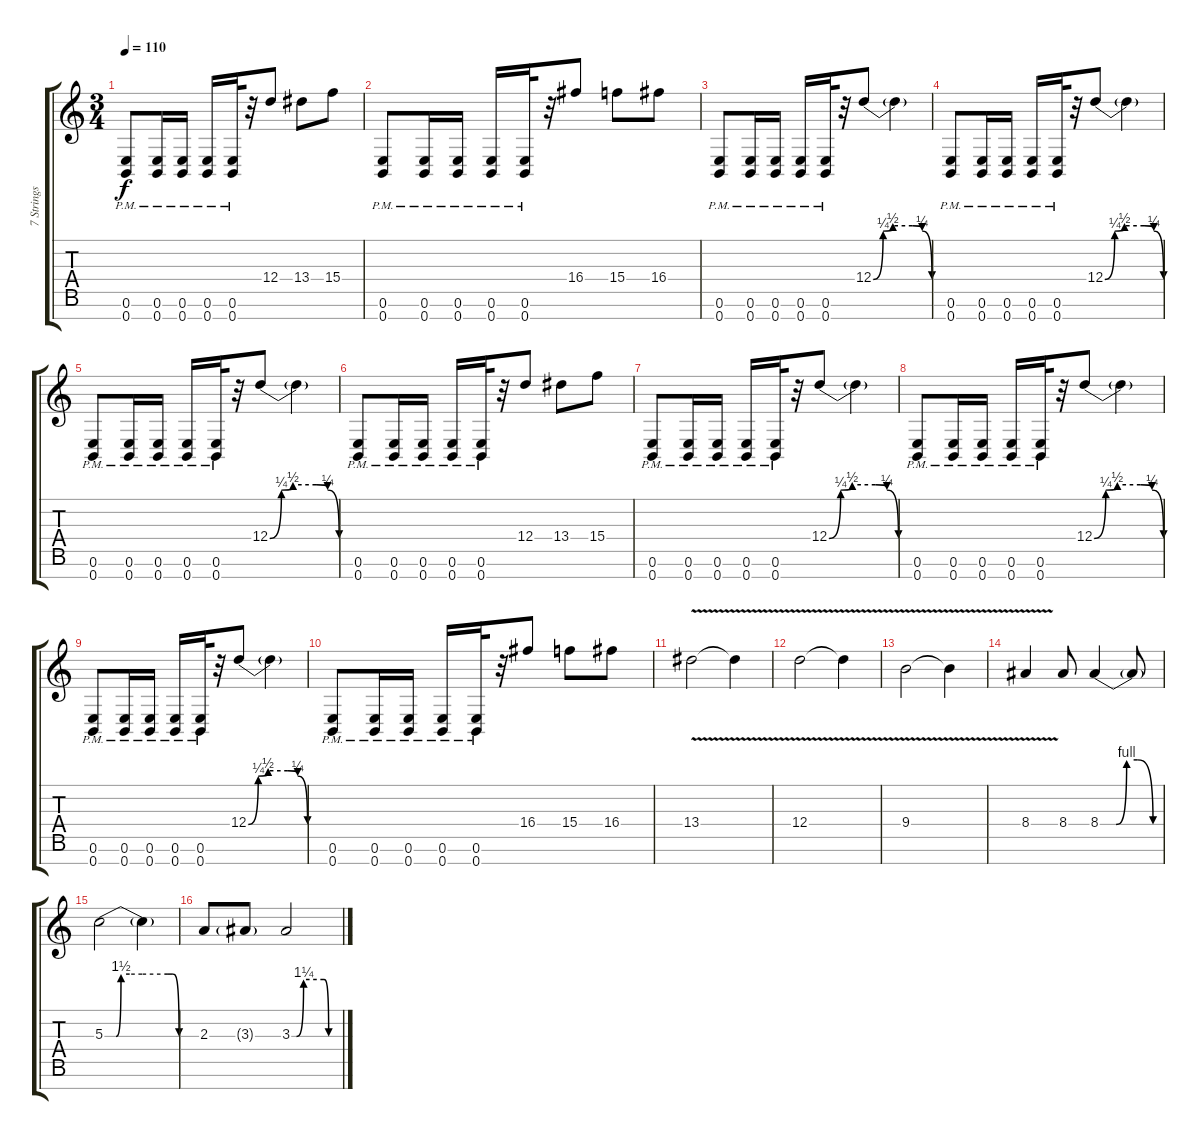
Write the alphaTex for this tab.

\track ("7 Strings Electric Guitar StandardTuning" "7 Strings ") {instrument distortionguitar}
\staff {score tabs}
\tuning (E4 B3 G3 D3 A2 E2 B1) {hide}
\ts (3 4)
\tempo 110
\clef g2
\ks c
(0.6 0.7{pm}).8{dy f} (0.6 0.7{pm}).16 (0.6 0.7{pm}).16 (0.6 0.7{pm}).16 (0.6 0.7{pm}).32 r.32 12.4.8 13.4.8 15.4.8 |
(0.6 0.7{pm}).8 (0.6 0.7{pm}).16 (0.6 0.7{pm}).16 (0.6 0.7{pm}).16 (0.6 0.7{pm}).32 r.32 16.4.8 15.4.8 16.4.8 |
(0.6 0.7{pm}).8 (0.6 0.7{pm}).16 (0.6 0.7{pm}).16 (0.6 0.7{pm}).16 (0.6 0.7{pm}).32 r.32 12.4{be (custom 0 0 10 1 20 2 40 2 50 1 60 0)}.8 12.4{t}.4 |
(0.6 0.7{pm}).8 (0.6 0.7{pm}).16 (0.6 0.7{pm}).16 (0.6 0.7{pm}).16 (0.6 0.7{pm}).32 r.32 12.4{be (custom 0 0 10 1 20 2 40 2 50 1 60 0)}.8 12.4{t}.4 |
(0.6 0.7{pm}).8 (0.6 0.7{pm}).16 (0.6 0.7{pm}).16 (0.6 0.7{pm}).16 (0.6 0.7{pm}).32 r.32 12.4{be (custom 0 0 10 1 20 2 40 2 50 1 60 0)}.8 12.4{t}.4 |
(0.6 0.7{pm}).8 (0.6 0.7{pm}).16 (0.6 0.7{pm}).16 (0.6 0.7{pm}).16 (0.6 0.7{pm}).32 r.32 12.4.8 13.4.8 15.4.8 |
(0.6 0.7{pm}).8 (0.6 0.7{pm}).16 (0.6 0.7{pm}).16 (0.6 0.7{pm}).16 (0.6 0.7{pm}).32 r.32 12.4{be (custom 0 0 10 1 20 2 40 2 50 1 60 0)}.8 12.4{t}.4 |
(0.6 0.7{pm}).8 (0.6 0.7{pm}).16 (0.6 0.7{pm}).16 (0.6 0.7{pm}).16 (0.6 0.7{pm}).32 r.32 12.4{be (custom 0 0 10 1 20 2 40 2 50 1 60 0)}.8 12.4{t}.4 |
(0.6 0.7{pm}).8 (0.6 0.7{pm}).16 (0.6 0.7{pm}).16 (0.6 0.7{pm}).16 (0.6 0.7{pm}).32 r.32 12.4{be (custom 0 0 10 1 20 2 40 2 50 1 60 0)}.8 12.4{t}.4 |
(0.6 0.7{pm}).8 (0.6 0.7{pm}).16 (0.6 0.7{pm}).16 (0.6 0.7{pm}).16 (0.6 0.7{pm}).32 r.32 16.4.8 15.4.8 16.4.8 |
13.4{v}.2 13.4{v t}.4 |
12.4{v}.2 12.4{v t}.4 |
9.4{v}.2 9.4{v t}.4 |
8.4{v}.4 8.4.8 8.4{be (custom 0 0 15 0 25 4 35 4 50 0 60 0)}.4 8.4{t}.8 |
5.3{be (custom 0 0 9 0 13 6 20 6 30 6 45 6 51 6 55 6 60 0)}.2 5.3{t}.4 |
2.3.8 3.3{g}.8 3.3{be (custom 0 0 6 0 15 5 41 5 47 0 60 0)}.2
